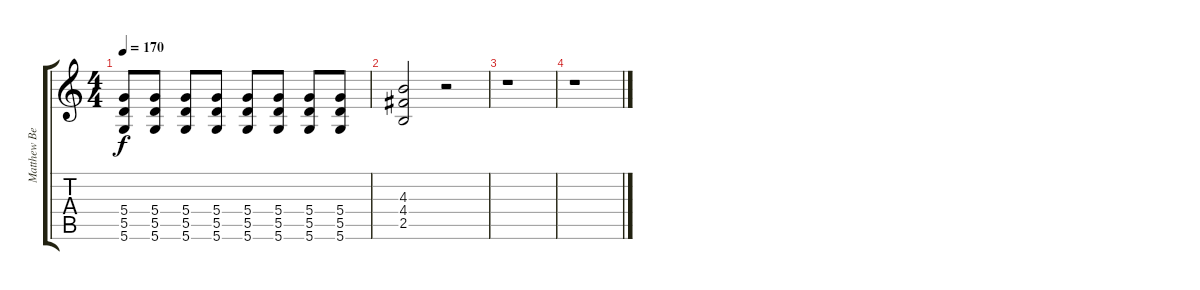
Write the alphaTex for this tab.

\track ("Matthew Bellamy" "Matthew Be") {instrument distortionguitar}
\staff {score tabs}
\tuning (E4 B3 G3 D3 A2 D2) {hide}
\ts (4 4)
\tempo 170
\clef g2
\ks c
(5.4 5.5 5.6).8{dy f} (5.4 5.5 5.6).8 (5.4 5.5 5.6).8 (5.4 5.5 5.6).8 (5.4 5.5 5.6).8 (5.4 5.5 5.6).8 (5.4 5.5 5.6).8 (5.4 5.5 5.6).8 |
(4.3 4.4 2.5).2 r.2 |
r.1 |
r.1
